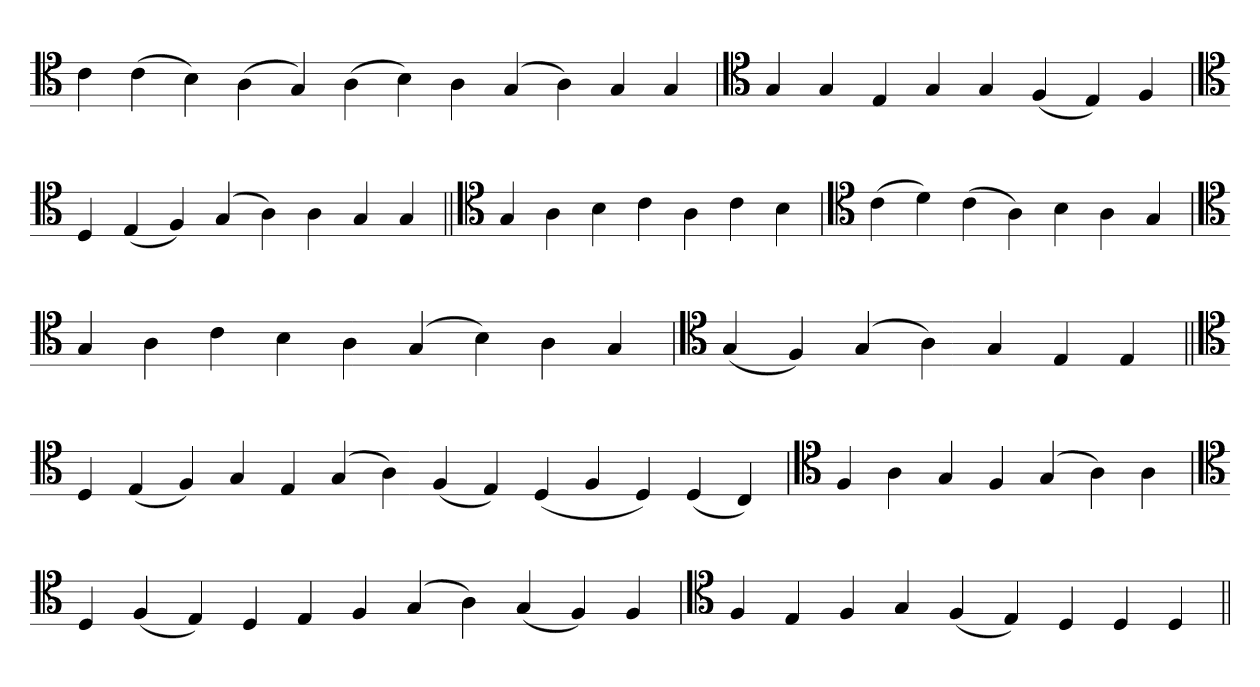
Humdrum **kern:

**kern
*part1
*staff1
*clefC4
=
4c
(4c
4B)
(4A
4G)
(4A
4B)
4A
(4G
4A)
4G
4G
='
*clefC4
4G
4G
4E
4G
4G
(4F
4E)
4F
=`
*clefC4
4D
(4E
4F)
(4G
4A)
4A
4G
4G
=||
*clefC4
4G
4A
4B
4c
4A
4c
4B
=`
*clefC4
(4c
4d)
(4c
4A)
4B
4A
4G
='
*clefC4
4G
4A
4c
4B
4A
(4G
4B)
4A
4G
=`
*clefC4
(4G
4F)
(4G
4A)
4G
4E
4E
=||
*clefC4
4D
(4E
4F)
4G
4E
(4G
4A)
(4F
4E)
(4D
4F
4D)
(4D
4C)
=`
*clefC4
4F
4A
4G
4F
(4G
4A)
4A
='
*clefC4
4D
(4F
4E)
4D
4E
4F
(4G
4A)
(4G
4F)
4F
=`
*clefC4
4F
4E
4F
4G
(4F
4E)
4D
4D
4D
=||
*-
